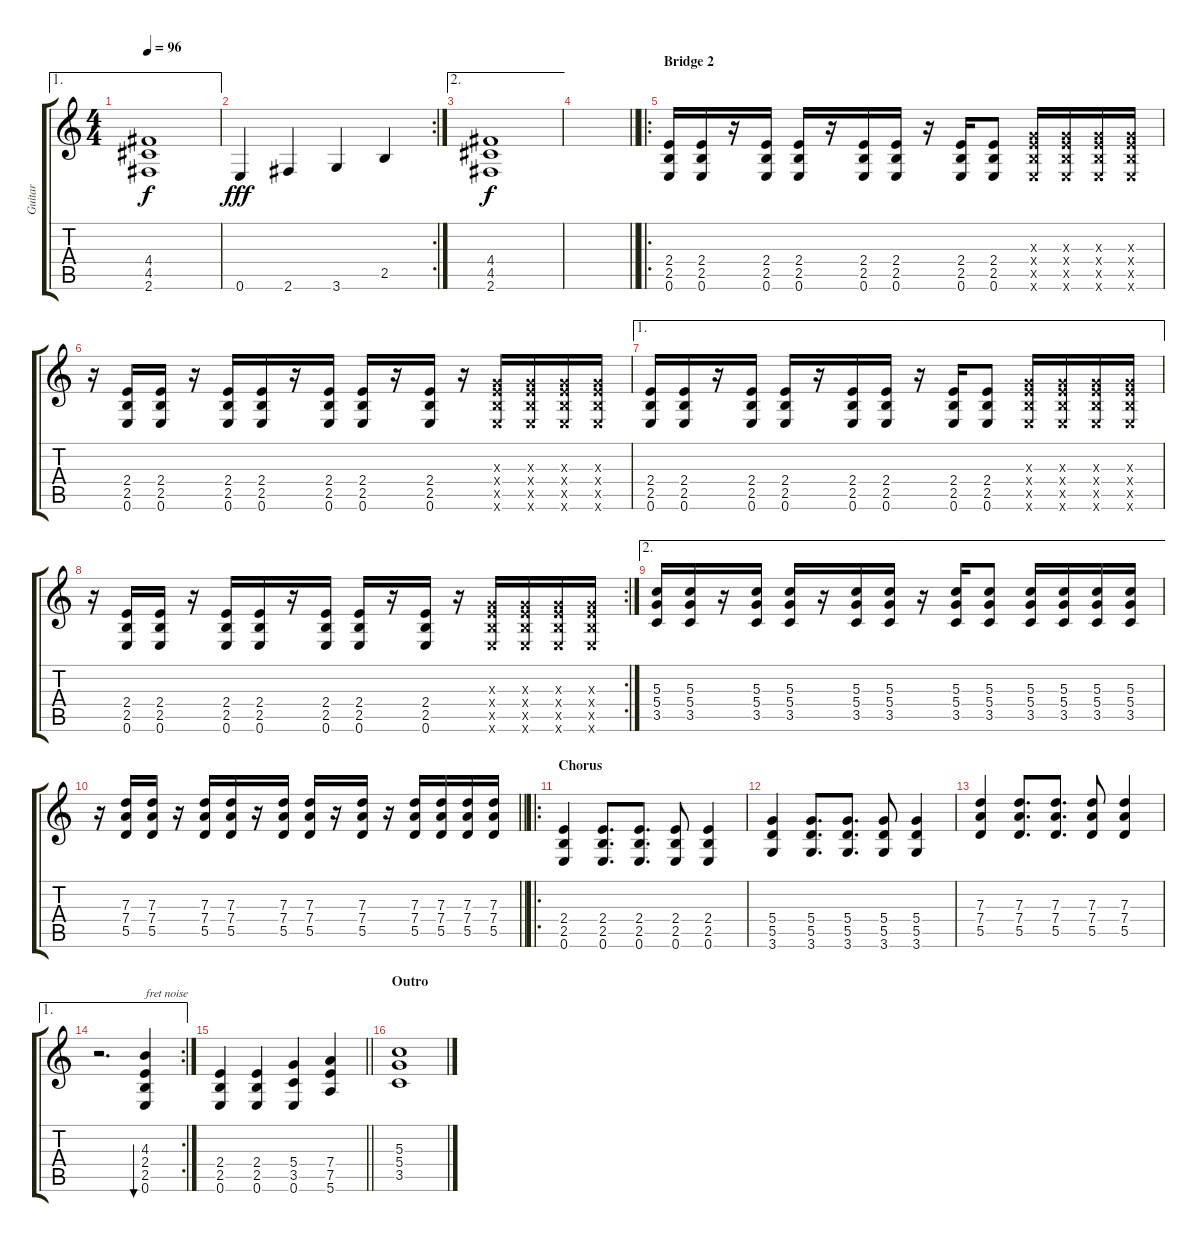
\track ("Guitar" "Guitar") {instrument distortionguitar}
\staff {score tabs}
\tuning (E4 B3 G3 D3 A2 E2) {hide}
\ae 1
\ts (4 4)
\tempo 96
\clef g2
\ks c
(4.4 4.5 2.6).1{dy f} |
\rc 2
0.6.4{dy fff} 2.6.4 3.6.4 2.5.4 |
\ae 2
(4.4 4.5 2.6).1{dy f} |
\barLineRight lightlight
|
\ro
\section ("" "Bridge 2")
(2.4 2.5 0.6).16 (2.4 2.5 0.6).16 r.16 (2.4 2.5 0.6).16 (2.4 2.5 0.6).16 r.16 (2.4 2.5 0.6).16 (2.4 2.5 0.6).16 r.16 (2.4 2.5 0.6).16 (2.4 2.5 0.6).8 (0.3{x} 2.4{x} 2.5{x} 0.6{x}).16 (0.3{x} 2.4{x} 2.5{x} 0.6{x}).16 (0.3{x} 2.4{x} 2.5{x} 0.6{x}).16 (0.3{x} 2.4{x} 2.5{x} 0.6{x}).16 |
r.16 (2.4 2.5 0.6).16 (2.4 2.5 0.6).16 r.16 (2.4 2.5 0.6).16 (2.4 2.5 0.6).16 r.16 (2.4 2.5 0.6).16 (2.4 2.5 0.6).16 r.16 (2.4 2.5 0.6).16 r.16 (0.3{x} 2.4{x} 2.5{x} 0.6{x}).16 (0.3{x} 2.4{x} 2.5{x} 0.6{x}).16 (0.3{x} 2.4{x} 2.5{x} 0.6{x}).16 (0.3{x} 2.4{x} 2.5{x} 0.6{x}).16 |
\ae 1
(2.4 2.5 0.6).16 (2.4 2.5 0.6).16 r.16 (2.4 2.5 0.6).16 (2.4 2.5 0.6).16 r.16 (2.4 2.5 0.6).16 (2.4 2.5 0.6).16 r.16 (2.4 2.5 0.6).16 (2.4 2.5 0.6).8 (0.3{x} 2.4{x} 2.5{x} 0.6{x}).16 (0.3{x} 2.4{x} 2.5{x} 0.6{x}).16 (0.3{x} 2.4{x} 2.5{x} 0.6{x}).16 (0.3{x} 2.4{x} 2.5{x} 0.6{x}).16 |
\rc 2
r.16 (2.4 2.5 0.6).16 (2.4 2.5 0.6).16 r.16 (2.4 2.5 0.6).16 (2.4 2.5 0.6).16 r.16 (2.4 2.5 0.6).16 (2.4 2.5 0.6).16 r.16 (2.4 2.5 0.6).16 r.16 (0.3{x} 2.4{x} 2.5{x} 0.6{x}).16 (0.3{x} 2.4{x} 2.5{x} 0.6{x}).16 (0.3{x} 2.4{x} 2.5{x} 0.6{x}).16 (0.3{x} 2.4{x} 2.5{x} 0.6{x}).16 |
\ae 2
(5.3 5.4 3.5).16 (5.3 5.4 3.5).16 r.16 (5.3 5.4 3.5).16 (5.3 5.4 3.5).16 r.16 (5.3 5.4 3.5).16 (5.3 5.4 3.5).16 r.16 (5.3 5.4 3.5).16 (5.3 5.4 3.5).8 (5.3 5.4 3.5).16 (5.3 5.4 3.5).16 (5.3 5.4 3.5).16 (5.3 5.4 3.5).16 |
\barLineRight lightlight
r.16 (7.3 7.4 5.5).16 (7.3 7.4 5.5).16 r.16 (7.3 7.4 5.5).16 (7.3 7.4 5.5).16 r.16 (7.3 7.4 5.5).16 (7.3 7.4 5.5).16 r.16 (7.3 7.4 5.5).16 r.16 (7.3 7.4 5.5).16 (7.3 7.4 5.5).16 (7.3 7.4 5.5).16 (7.3 7.4 5.5).16 |
\ro
\section ("" "Chorus")
(2.4 2.5 0.6).4{instrument distortionguitar} (2.4 2.5 0.6).8{d} (2.4 2.5 0.6).8{d} (2.4 2.5 0.6).8 (2.4 2.5 0.6).4 |
(5.4 5.5 3.6).4 (5.4 5.5 3.6).8{d} (5.4 5.5 3.6).8{d} (5.4 5.5 3.6).8 (5.4 5.5 3.6).4 |
(7.3 7.4 5.5).4 (7.3 7.4 5.5).8{d} (7.3 7.4 5.5).8{d} (7.3 7.4 5.5).8 (7.3 7.4 5.5).4 |
\ae 1
\rc 2
r.2{d} (4.3 2.4 2.5 0.6).4{bu 120 txt "fret noise" instrument guitarfretnoise} |
\barLineRight lightlight
(2.4 2.5 0.6).4 (2.4 2.5 0.6).4 (5.4 3.5 0.6).4 (7.4 7.5 5.6).4 |
\section ("" "Outro")
(5.3 5.4 3.5).1
